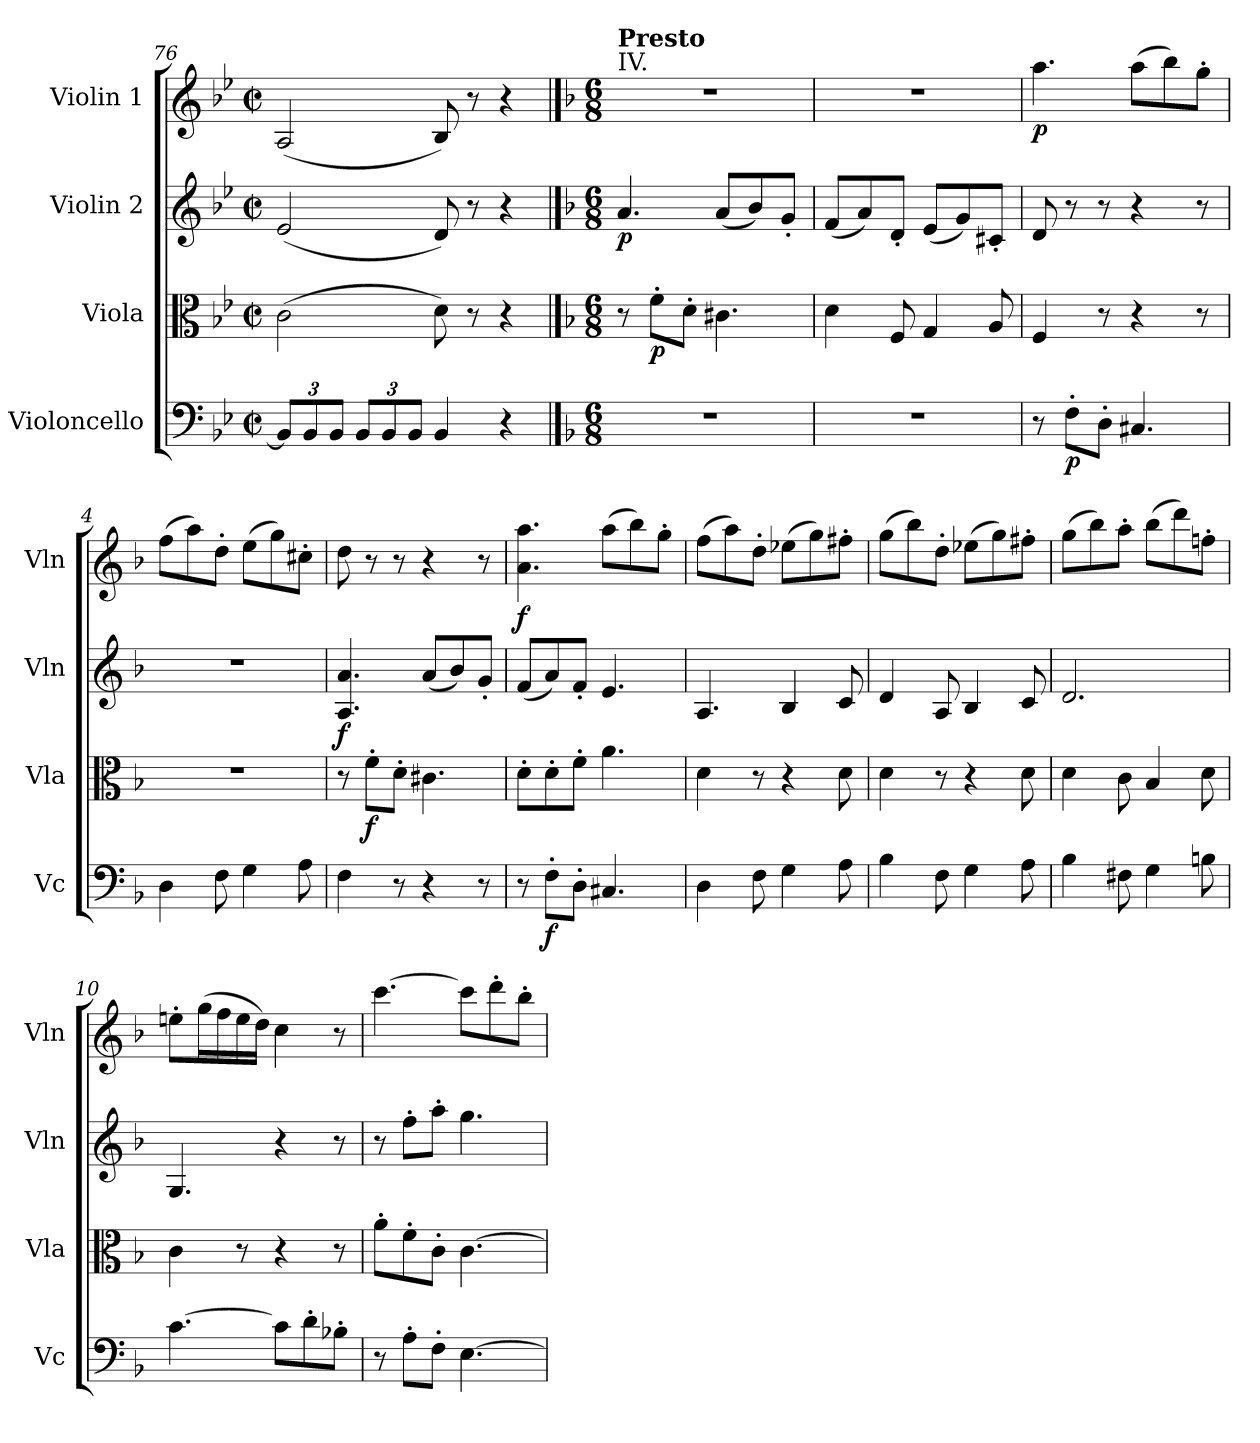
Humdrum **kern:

**kern	**dynam	**kern	**dynam	**kern	**dynam	**kern	**dynam
*part4	*part4	*part3	*part3	*part2	*part2	*part1	*part1
*staff4	*staff4	*staff3	*staff3	*staff2	*staff2	*staff1	*staff1
*I"Violoncello	*	*I"Viola	*	*I"Violin 2	*	*I"Violin 1	*
*I'Vc	*	*I'Vla	*	*I'Vln	*	*I'Vln	*
*clefF4	*	*clefC3	*	*clefG2	*	*clefG2	*
*k[b-e-]	*	*k[b-e-]	*	*k[b-e-]	*	*k[b-e-]	*
*M2/2	*	*M2/2	*	*M2/2	*	*M2/2	*
*met(c|)	*	*met(c|)	*	*met(c|)	*	*met(c|)	*
=76	=76	=76	=76	=76	=76	=76	=76
12BB-/L]	.	(2c\	.	(2e-/	.	(2A/	.
12BB-/	.	.	.	.	.	.	.
12BB-/J	.	.	.	.	.	.	.
*Xbrackettup	*	*	*	*	*	*	*
12BB-/L	.	.	.	.	.	.	.
12BB-/	.	.	.	.	.	.	.
12BB-/J	.	.	.	.	.	.	.
4BB-/	.	8d\)	.	8d/)	.	8B-/)	.
.	.	8r	.	8r	.	8r	.
4r	.	4r	.	4r	.	4r	.
!!LO:PB:g=z
==1	==1	==1	==1	==1	==1	==1	==1
*k[b-]	*	*k[b-]	*	*k[b-]	*	*k[b-]	*
*M6/8	*	*M6/8	*	*M6/8	*	*M6/8	*
!	!	!	!	!	!	!LO:TX:a:t=IV.	!
!	!	!	!	!	!	!LO:TX:a:B:t=Presto	!
!	!	!	!	!	!LO:DY:b	!	!
2.r	.	8r	.	4.a/	p	2.r	.
!	!	!	!LO:DY:b	!	!	!	!
.	.	8f'\L	p	.	.	.	.
.	.	8d'\J	.	.	.	.	.
.	.	4.c#X\	.	(8a/L	.	.	.
.	.	.	.	8b-/)	.	.	.
.	.	.	.	8g'/J	.	.	.
=2	=2	=2	=2	=2	=2	=2	=2
2.r	.	4d\	.	(8f/L	.	2.r	.
.	.	.	.	8a/)	.	.	.
.	.	8F/	.	8d'/J	.	.	.
.	.	4G/	.	(8e/L	.	.	.
.	.	.	.	8g/)	.	.	.
.	.	8A/	.	8c#X'/J	.	.	.
=3	=3	=3	=3	=3	=3	=3	=3
!	!	!	!	!	!	!	!LO:DY:b
8r	.	4F/	.	8d/	.	4.aa\	p
!	!LO:DY:b	!	!	!	!	!	!
8F'\L	p	.	.	8r	.	.	.
8D'\J	.	8r	.	8r	.	.	.
4.C#X/	.	4r	.	4r	.	(8aa\L	.
.	.	.	.	.	.	8bb-\)	.
.	.	8r	.	8r	.	8gg'\J	.
!!LO:LB:g=z
=4	=4	=4	=4	=4	=4	=4	=4
4D\	.	2.r	.	2.r	.	(8ff\L	.
.	.	.	.	.	.	8aa\)	.
8F\	.	.	.	.	.	8dd'\J	.
4G\	.	.	.	.	.	(8ee\L	.
.	.	.	.	.	.	8gg\)	.
8A\	.	.	.	.	.	8cc#X'\J	.
=5	=5	=5	=5	=5	=5	=5	=5
!	!	!	!	!	!LO:DY:b	!	!
4F\	.	8r	.	4.A/ 4.a/	f	8dd\	.
!	!	!	!LO:DY:b	!	!	!	!
.	.	8f'\L	f	.	.	8r	.
8r	.	8d'\J	.	.	.	8r	.
4r	.	4.c#X\	.	(8a/L	.	4r	.
.	.	.	.	8b-/)	.	.	.
8r	.	.	.	8g'/J	.	8r	.
=6	=6	=6	=6	=6	=6	=6	=6
!	!	!	!	!	!	!	!LO:DY:b
8r	.	8d'\L	.	(8f/L	.	4.a\ 4.aa\	f
!	!LO:DY:b	!	!	!	!	!	!
8F'\L	f	8d'\	.	8a/)	.	.	.
8D'\J	.	8f'\J	.	8f'/J	.	.	.
4.C#X/	.	4.a\	.	4.e/	.	(8aa\L	.
.	.	.	.	.	.	8bb-\)	.
.	.	.	.	.	.	8gg'\J	.
=7	=7	=7	=7	=7	=7	=7	=7
4D\	.	4d\	.	4.A/	.	(8ff\L	.
.	.	.	.	.	.	8aa\)	.
8F\	.	8r	.	.	.	8dd'\J	.
4G\	.	4r	.	4B-/	.	(8ee-X\L	.
.	.	.	.	.	.	8gg\)	.
8A\	.	8d\	.	8c/	.	8ff#X'\J	.
!!LO:LB:g=z
=8	=8	=8	=8	=8	=8	=8	=8
4B-\	.	4d\	.	4d/	.	(8gg\L	.
.	.	.	.	.	.	8bb-\)	.
8F\	.	8r	.	8A/	.	8dd'\J	.
4G\	.	4r	.	4B-/	.	(8ee-X\L	.
.	.	.	.	.	.	8gg\)	.
8A\	.	8d\	.	8c/	.	8ff#X'\J	.
=9	=9	=9	=9	=9	=9	=9	=9
4B-\	.	4d\	.	2.d/	.	(8gg\L	.
.	.	.	.	.	.	8bb-\)	.
8F#X\	.	8c\	.	.	.	8aa'\J	.
4G\	.	4B-/	.	.	.	(8bb-\L	.
.	.	.	.	.	.	8ddd\)	.
8Bn\	.	8d\	.	.	.	8ffn'\J	.
=10	=10	=10	=10	=10	=10	=10	=10
[4.c\	.	4c\	.	4.G/	.	8een'\L	.
.	.	.	.	.	.	(16gg\L	.
.	.	.	.	.	.	16ff\	.
.	.	8r	.	.	.	16ee\	.
.	.	.	.	.	.	16dd\JJ)	.
8c\L]	.	4r	.	4r	.	4cc\	.
8d'\	.	.	.	.	.	.	.
8B-X'\J	.	8r	.	8r	.	8r	.
=11	=11	=11	=11	=11	=11	=11	=11
8r	.	8a'\L	.	8r	.	[4.ccc\	.
8A'\L	.	8f'\	.	8ff'\L	.	.	.
8F'\J	.	8c'\J	.	8aa'\J	.	.	.
[4.E\	.	[4.c\	.	4.gg\	.	8ccc\L]	.
.	.	.	.	.	.	8ddd'\	.
.	.	.	.	.	.	8bb-'\J	.
=	=	=	=	=	=	=	=
*-	*-	*-	*-	*-	*-	*-	*-
